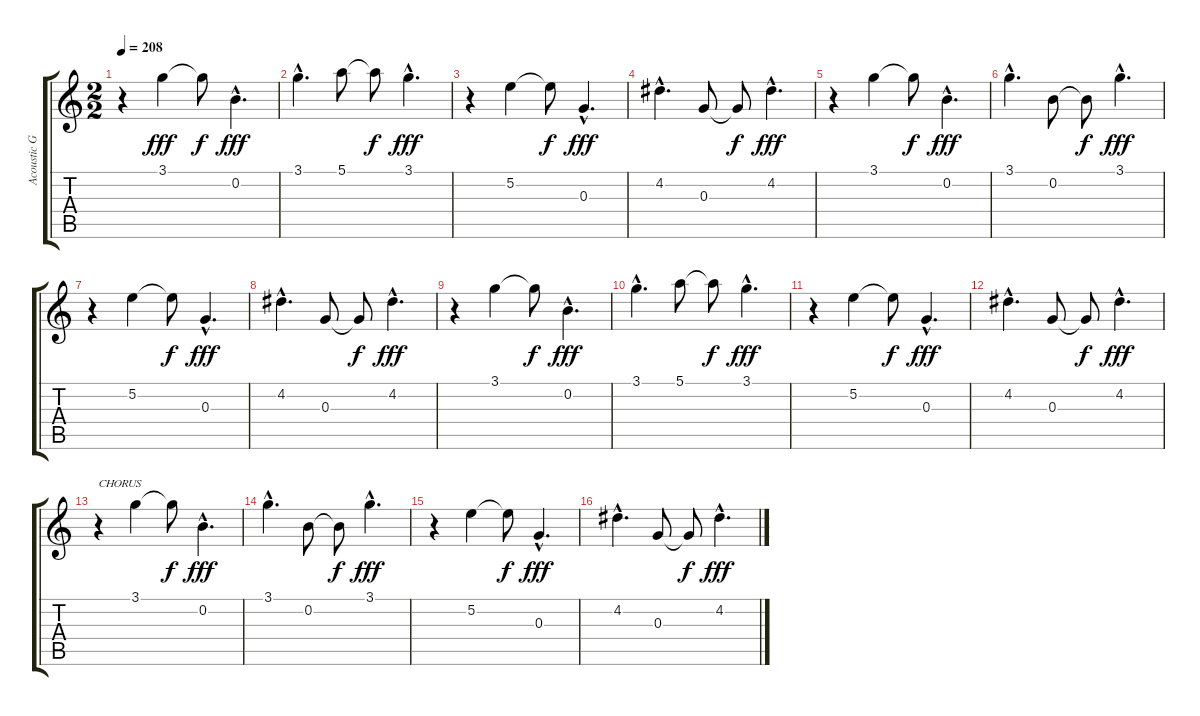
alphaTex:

\track ("Acoustic Guitar" "Acoustic G") {instrument acousticguitarsteel}
\staff {score tabs}
\tuning (E4 B3 G3 D3 A2 E2) {hide}
\ts (2 2)
\tempo 208
\clef g2
\ks c
r.4{dy fff} 3.1.4 3.1{t}.8{dy f} 0.2{hac}.4{d dy fff} |
3.1{hac}.4{d} 5.1.8 5.1{t}.8{dy f} 3.1{hac}.4{d dy fff} |
r.4 5.2.4 5.2{t}.8{dy f} 0.3{hac}.4{d dy fff} |
4.2{hac}.4{d} 0.3.8 0.3{t}.8{dy f} 4.2{hac}.4{d dy fff} |
r.4 3.1.4 3.1{t}.8{dy f} 0.2{hac}.4{d dy fff} |
3.1{hac}.4{d} 0.2.8 0.2{t}.8{dy f} 3.1{hac}.4{d dy fff} |
r.4 5.2.4 5.2{t}.8{dy f} 0.3{hac}.4{d dy fff} |
4.2{hac}.4{d} 0.3.8 0.3{t}.8{dy f} 4.2{hac}.4{d dy fff} |
r.4 3.1.4 3.1{t}.8{dy f} 0.2{hac}.4{d dy fff} |
3.1{hac}.4{d} 5.1.8 5.1{t}.8{dy f} 3.1{hac}.4{d dy fff} |
r.4 5.2.4 5.2{t}.8{dy f} 0.3{hac}.4{d dy fff} |
4.2{hac}.4{d} 0.3.8 0.3{t}.8{dy f} 4.2{hac}.4{d dy fff} |
r.4{txt "CHORUS"} 3.1.4 3.1{t}.8{dy f} 0.2{hac}.4{d dy fff} |
3.1{hac}.4{d} 0.2.8 0.2{t}.8{dy f} 3.1{hac}.4{d dy fff} |
r.4 5.2.4 5.2{t}.8{dy f} 0.3{hac}.4{d dy fff} |
4.2{hac}.4{d} 0.3.8 0.3{t}.8{dy f} 4.2{hac}.4{d dy fff}
